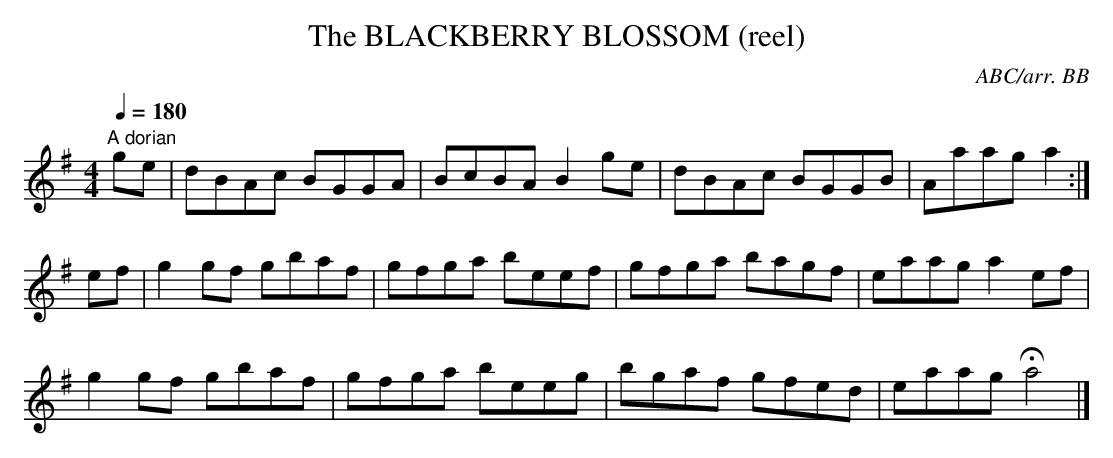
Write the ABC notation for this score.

X:1
T:BLACKBERRY BLOSSOM (reel), The
C:ABC/arr. BB
M:4/4
L:1/8
Q:1/4=180
K:G
"A dorian"
ge|dBAc BGGA|BcBA B2ge|dBAc BGGB|Aaag a2 :|
ef|g2gf gbaf|gfga beef|gfga bagf|eaag a2ef|
g2gf gbaf|gfga beeg|bgaf gfed|eaag Ha4|]
